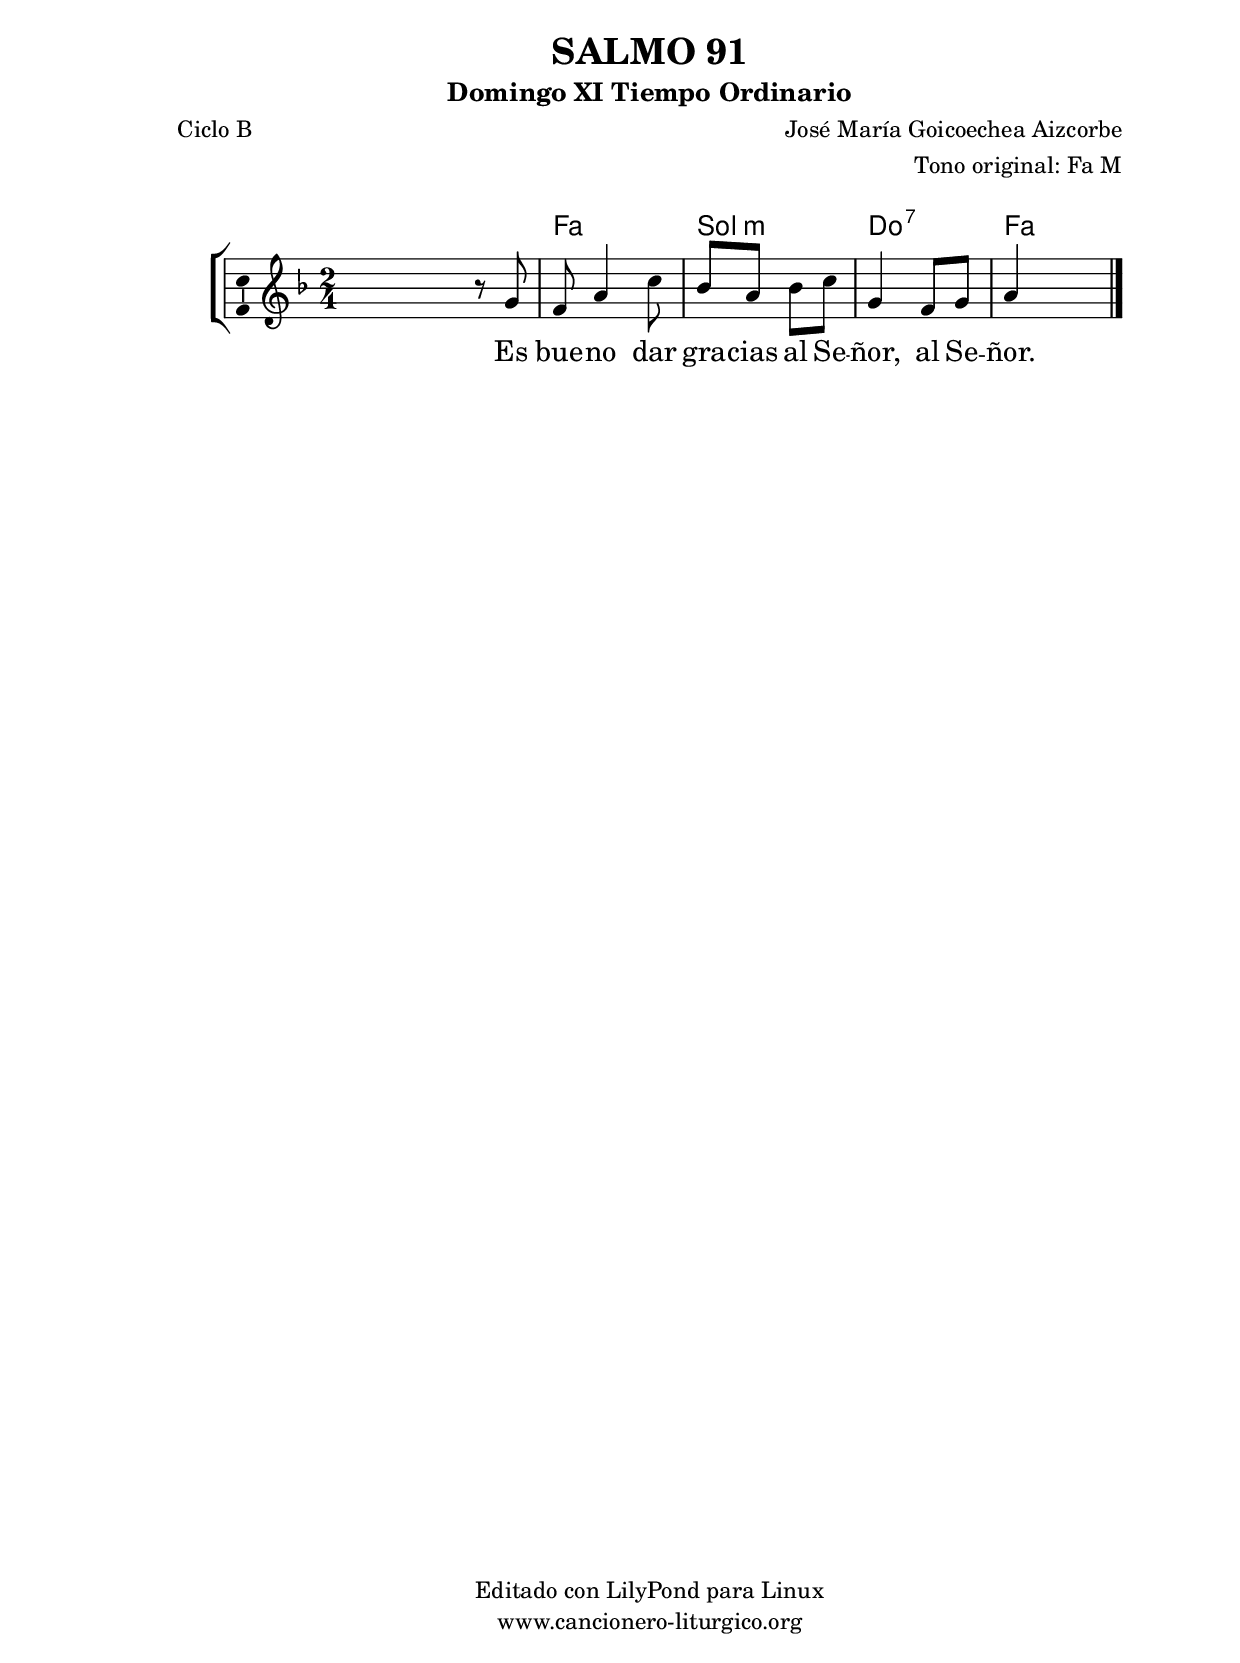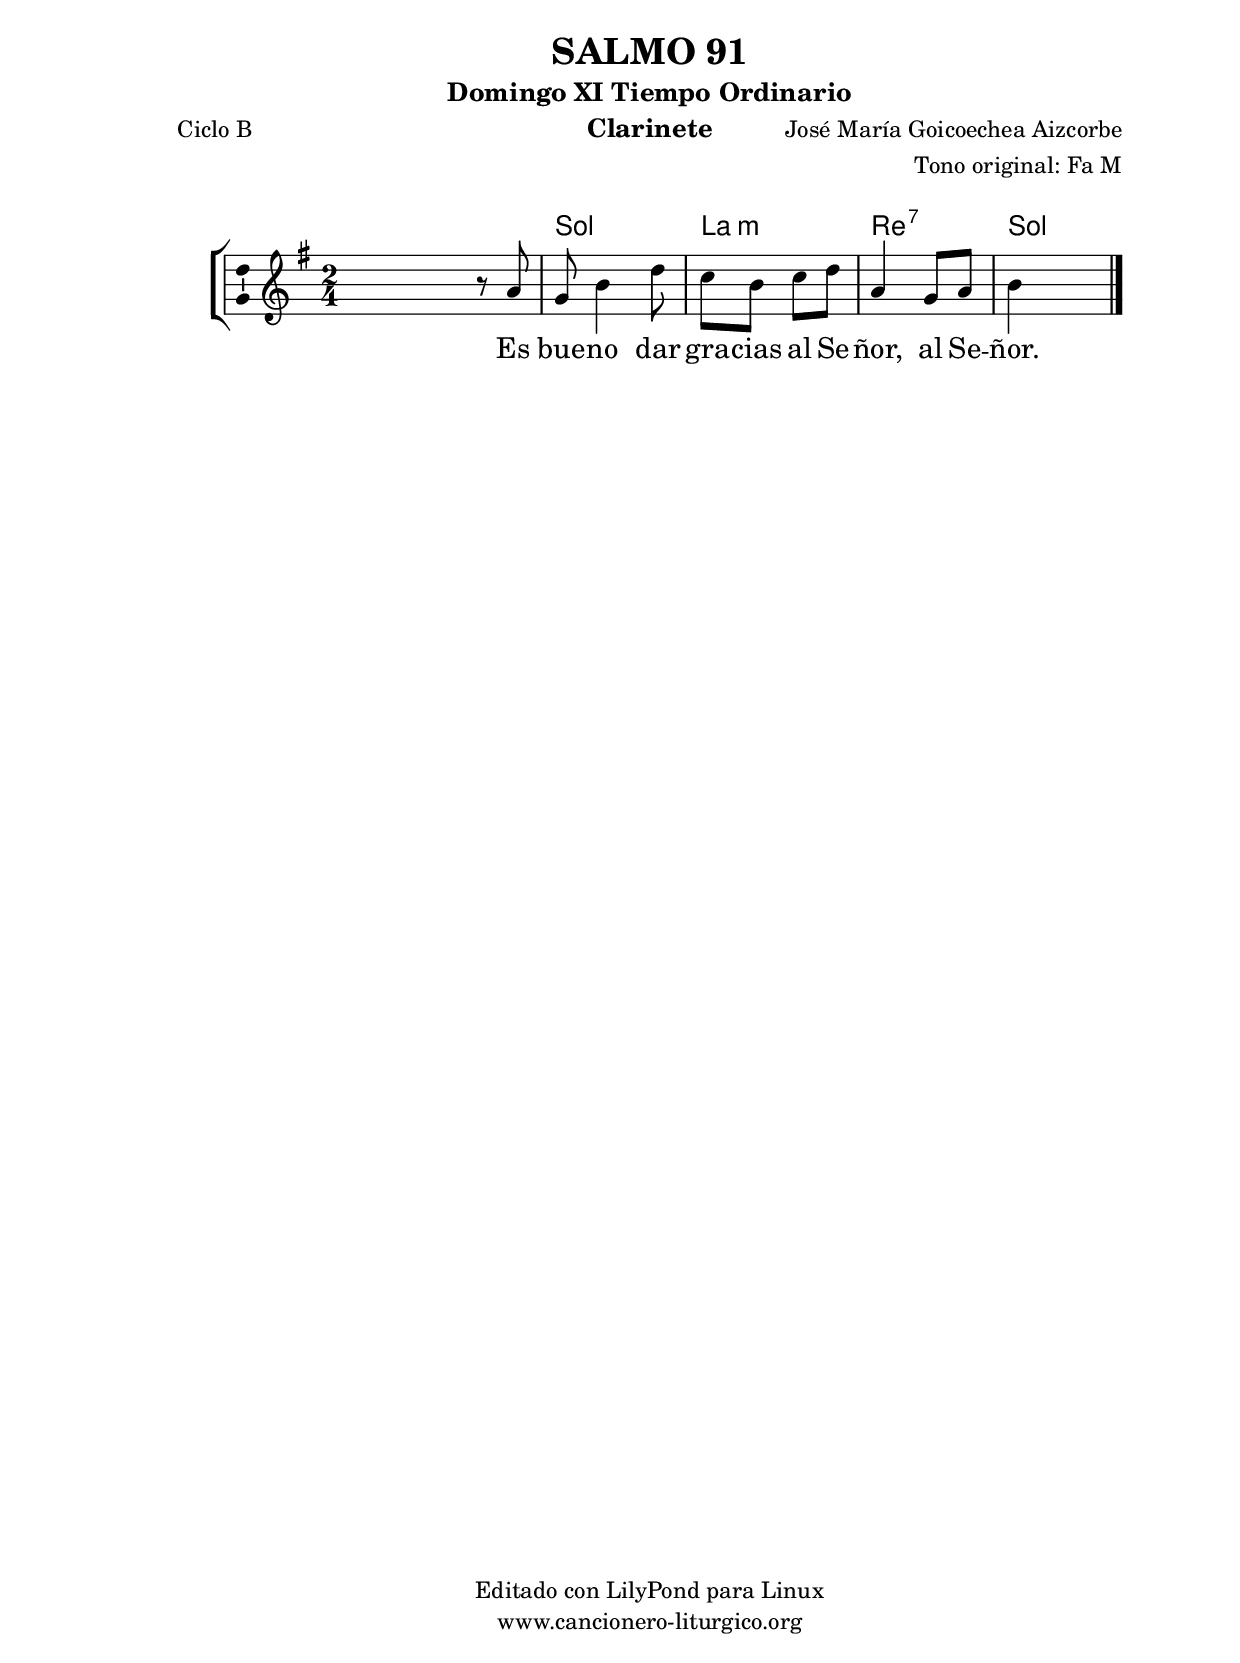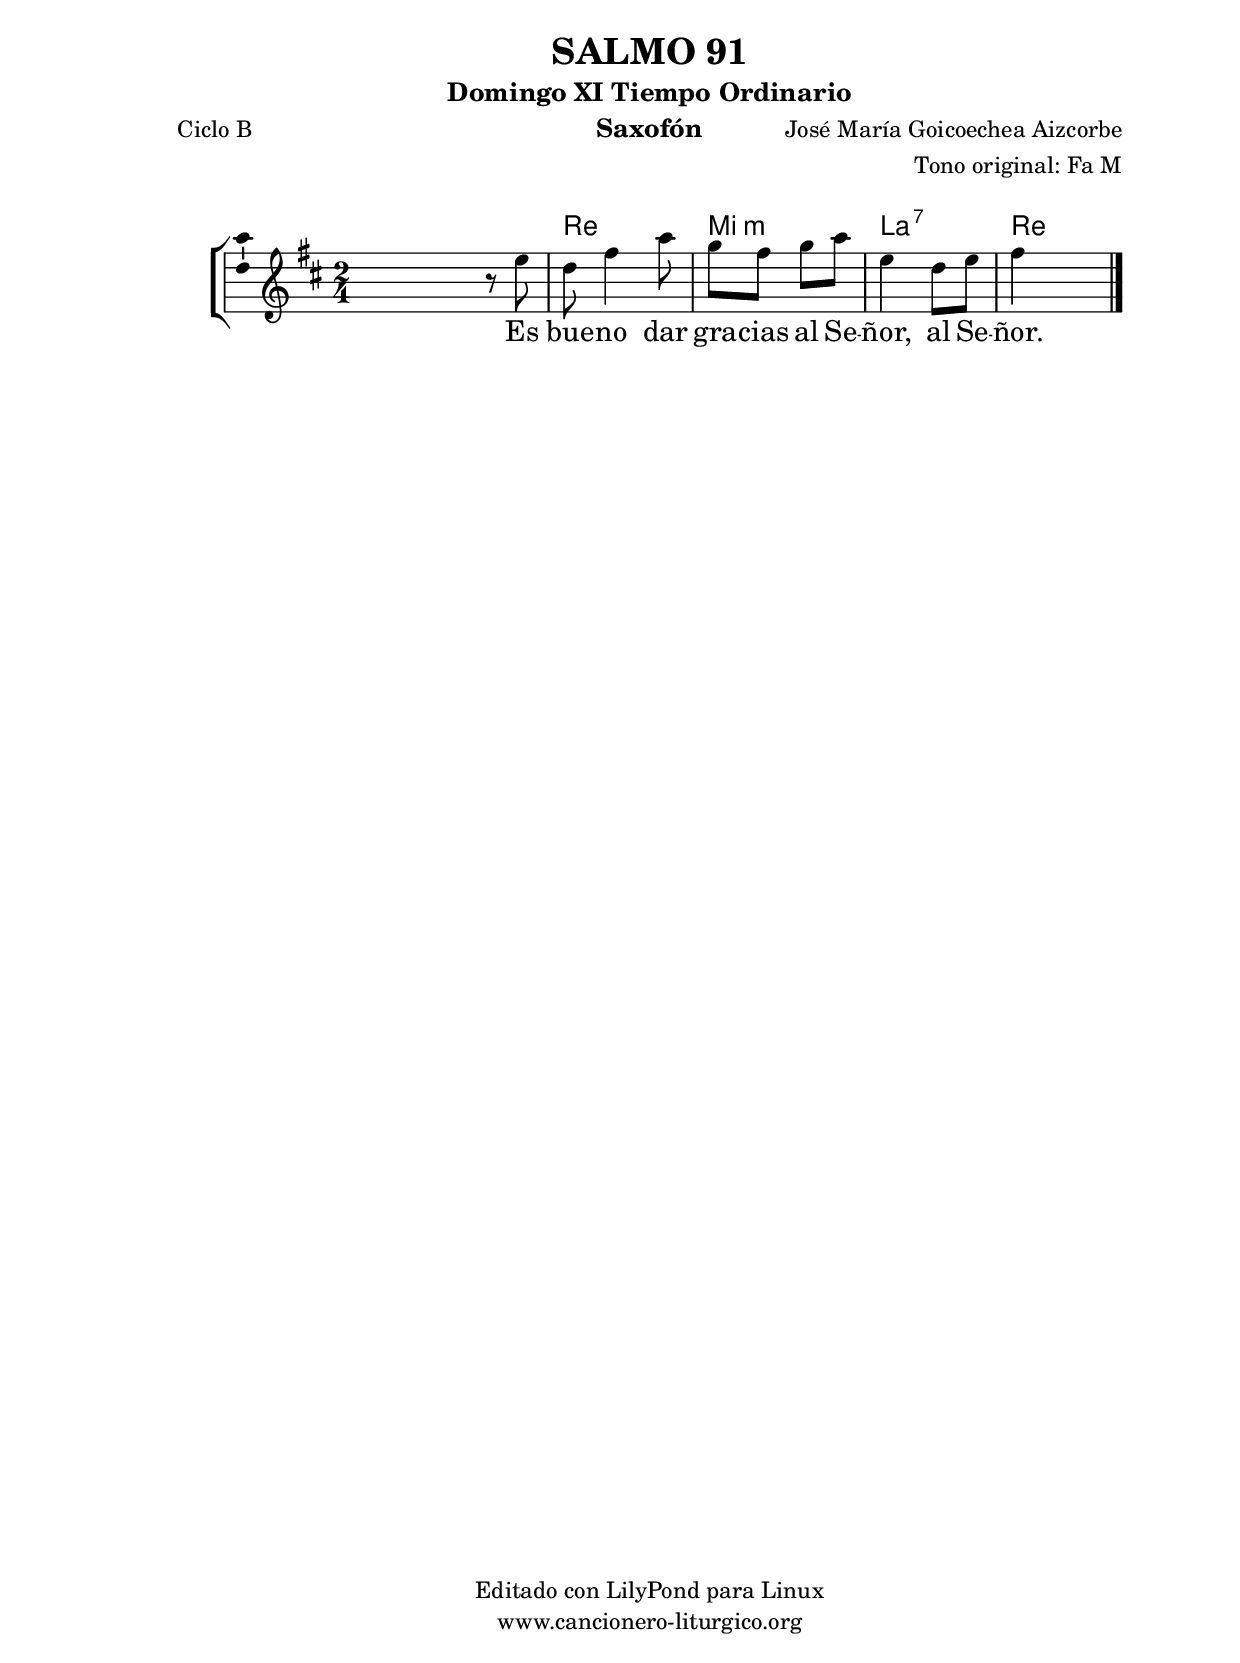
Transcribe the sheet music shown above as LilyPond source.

%
%para convertir .midi en .wav:
%timidity filename.midi -Ow -o finename.wav
%
%
%Para convertir de .wav a .mp3:
%lame -h -m j filename.wav
%
%
%para escuchar el midi:
%timidity nombrefichero.midi
%


%versión de lilypond para la que se ha escrito esta partitura:
\version "2.16.0"

	%Tamaño papel
	#(set-default-paper-size "a4")
	%Tamaño partitura
	#(set-global-staff-size 20)
	%No responde al pulsar sobre una nota
	#(ly:set-option 'point-and-click #f)

%parámetros del encabezamiento:
\header {
	title = "SALMO 91"
	subtitle = "Domingo XI Tiempo Ordinario"
	composer = "José María Goicoechea Aizcorbe"
	poet = "Ciclo B"
	meter = ""
	arranger = "Tono original: Fa M"
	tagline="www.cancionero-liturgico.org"
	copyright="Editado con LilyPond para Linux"
	}

%parámetros asociados al papel:
\paper  {
	oddHeaderMarkup = \markup {\fill-line { \on-the-fly #not-first-page \fromproperty #'header:title \on-the-fly #not-first-page \fromproperty #'header:composer }}
	evenHeaderMarkup = \markup {\fill-line { \fromproperty #'header:composer \fromproperty #'header:title }}
	#(set-paper-size "a4")
	print-page-number = ##f
	first-page-number = 1
	print-first-page-number = ##f
%	head-separation = 3.0 \cm
	top-margin = 2.0 \cm
	bottom-margin = 0.5\cm
%%%	bottom-margin = -1.0\cm
	left-margin = 3.0 \cm
	line-width = 16.0 \cm 
	indent = 8\mm
	interscoreline = 2.\mm
	between-system-space = 15\mm
%	para que las partituras no llenen la hoja:
	ragged-bottom = ##t
%	idem para la última hoja:
	ragged-last-bottom = ##f
%	para que las partituras llenen el ancho del papel:
	ragged-last = ##f
	after-title-space = 2.5 \cm
%page-count=1
%system-count=8

	%Flexible Vertical Spacing
%	markup-markup-spacing =
%	#'((basic-distance . 15) (minimum-distance . 15) (padding . 3))
	markup-system-spacing =
	#'((basic-distance . 15) (minimum-distance . 15) (padding . 3))
	system-system-spacing =
	#'((basic-distance . 15) (minimum-distance . 15) (padding . 3))
	score-system-spacing =
	#'((basic-distance . 15) (minimum-distance . 15) (padding . 5))
%	top-system-spacing = % header
%	#'((basic-distance . 8) (minimum-distance . 0) (padding . 3))
%	top-markup-spacing =
%	#'((basic-distance . 20) (minimum-distance . 20) (padding . 3))
	last-bottom-spacing = % footer
	#'((basic-distance . 5) (minimum-distance . 5) (padding . 3))
%	score-markup-spacing =
%	#'((basic-distance . 16) (minimum-distance . 13) (padding . 3))

	}


%parámetros que afectan a toda la partitura:
global =  {
	%clave de sol (G):
	\clef G
	%armadura:
%	\transpose a c'
	\key f \major
	\tempo 4=80
	\set Score.tempoHideNote = ##t
	}


acordes = {
	\italianChords
	\chordmode {
%	\transpose a c'
{
s2
f2 g:m c:7 f
	}
	}
}


melodia = 
%	\transpose a c'
{
	\relative c''{
	\time 2/4

s4 r8 g8
f8 a4 c8
bes8 a bes c
g4 f8 g
a4 s4

	\bar "|."
	}
	}


texto = \lyricmode {
Es bue -- no dar gra -- cias al Se -- ñor, al Se -- ñor.
	}


acordesStaff = \context ChordNames = acordesStaff <<
	\set chordChanges = ##t
	\acordes
	>>


vozStaff = \context Voice = vozStaff
\with {\consists "Ambitus_engraver"}
<<
%	\set Staff.instrumentName = ""
%	\set Staff.shortInstrumentName = ""
%	\set Staff.midiInstrument = #"clarinet"
%	\set Staff.midiInstrument = #"cello"
%	\set Staff.midiInstrument = #"flute"
	\set Staff.midiInstrument = #"electric guitar (jazz)"
%	\set Staff.midiInstrument = #"english horn"
%	\set Staff.midiInstrument = #"violin"
%	\set Staff.midiInstrument = #"glockenspiel"
	\set Staff.midiMinimumVolume = #0.7
	\set Staff.midiMaximumVolume = #0.9
	\global
	\melodia
	>>


textoStaff = \context Lyrics = textoStaff <<
	\lyricsto vozStaff \texto
	>>

\book {
	\score {
		\context ChoirStaff {
			\override StaffGroup.SystemStartBracket #'collapse-height = #1
			\override Score.SystemStartBar #'collapse-height = #1
			<<
			\acordesStaff
			\vozStaff
			\textoStaff
			>>
			}
		\layout {
	    		\context {
				\Lyrics
				\override LyricText #'font-size = #2
				}
	   		 \context {
				\Score
				%fontSize = #3
				\override StaffSymbol #'staff-space = #(magstep +3)
				%\override Beam #'thickness = #0.55
				%\override SpacingSpanner #'spacing-increment = #1.0
				%\override Slur #'height-limit = #1.5
				}
			}
		}
	\score {
		\unfoldRepeats
		\context ChoirStaff {
			<<
			\acordesStaff
			\vozStaff
			>>
			}
		\midi {
	  		\context {
	  			\Score
				tempoWholesPerMinute = #(ly:make-moment 70 4)
				}
			}
		}
	}

%Partitura para clarinete
#(define output-suffix "C")
\book {
	\header{
		instrument = "Clarinete"
		}
	\score {
		\context ChoirStaff {
			\override StaffGroup.SystemStartBracket #'collapse-height = #1
			\override Score.SystemStartBar #'collapse-height = #1
\transpose c d
			<<
			\acordesStaff
			\vozStaff
			\textoStaff
			>>
			}
		\layout {
	    		\context {
				\Lyrics
				\override LyricText #'font-size = #2
				}
	   		 \context {
				\Score
				%fontSize = #3
				\override StaffSymbol #'staff-space = #(magstep +3)
				%\override Beam #'thickness = #0.55
				%\override SpacingSpanner #'spacing-increment = #1.0
				%\override Slur #'height-limit = #1.5
				}
			}
		}
	}

%Partitura para saxofón
#(define output-suffix "S")
\book {
	\header{
		instrument = "Saxofón"
		}
	\score {
		\context ChoirStaff {
			\override StaffGroup.SystemStartBracket #'collapse-height = #1
			\override Score.SystemStartBar #'collapse-height = #1
\transpose c a
			<<
			\acordesStaff
			\vozStaff
			\textoStaff
			>>
			}
		\layout {
	    		\context {
				\Lyrics
				\override LyricText #'font-size = #2
				}
	   		 \context {
				\Score
				%fontSize = #3
				\override StaffSymbol #'staff-space = #(magstep +3)
				%\override Beam #'thickness = #0.55
				%\override SpacingSpanner #'spacing-increment = #1.0
				%\override Slur #'height-limit = #1.5
				}
			}
		}
	}

